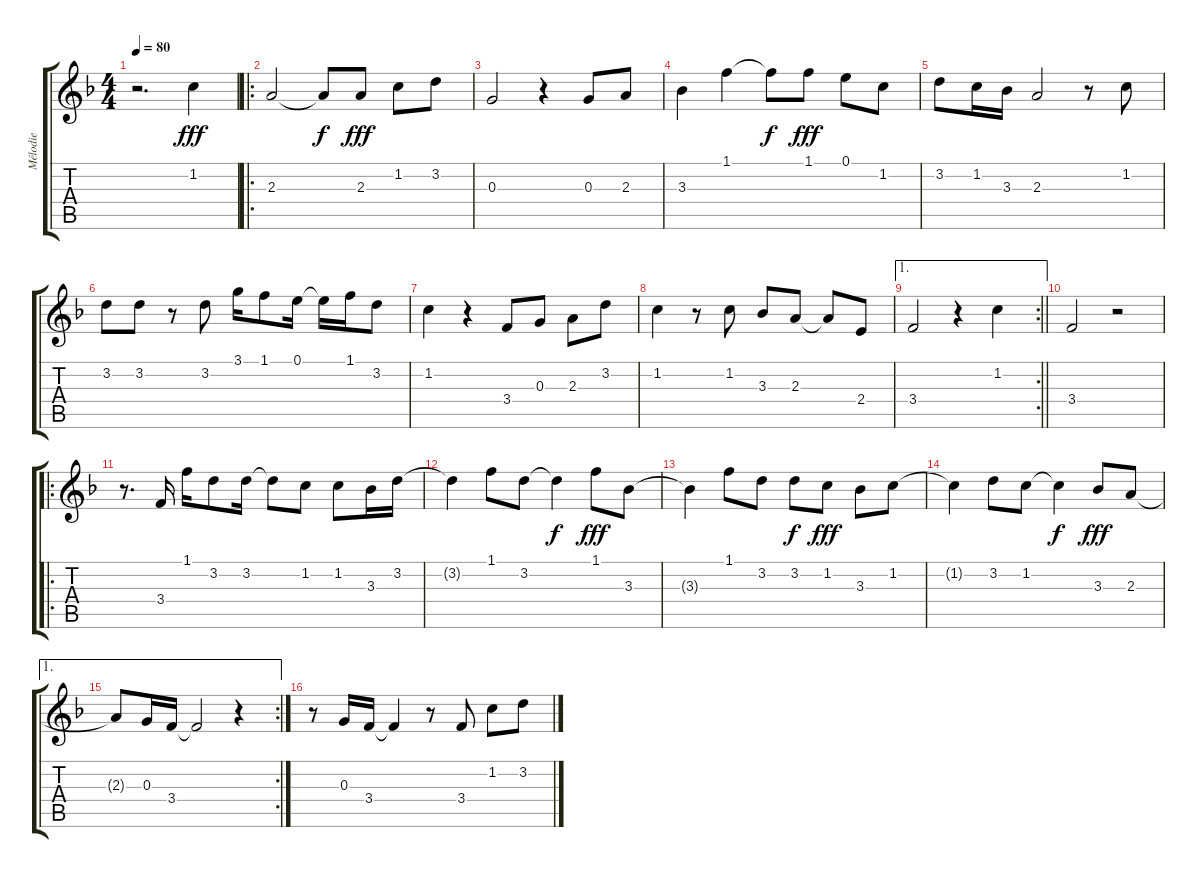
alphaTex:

\track ("Mélodie" "Mélodie") {instrument electricguitarjazz}
\staff {score tabs}
\tuning (E4 B3 G3 D3 A2 E2) {hide}
\ts (4 4)
\tempo 80
\clef g2
\ks f
r.2{d dy fff instrument electricguitarjazz} 1.2.4 |
\ro
2.3.2 2.3{t}.8{dy f} 2.3.8{dy fff} 1.2.8 3.2.8 |
0.3.2 r.4 0.3.8 2.3.8 |
3.3.4 1.1.4 1.1{t}.8{dy f} 1.1.8{dy fff} 0.1.8 1.2.8 |
3.2.8 1.2.16 3.3.16 2.3.2 r.8 1.2.8 |
3.2.8 3.2.8 r.8 3.2.8 3.1.16 1.1.8 0.1.16 0.1{t}.16 1.1.16 3.2.8 |
1.2.4 r.4 3.4.8 0.3.8 2.3.8 3.2.8 |
1.2.4 r.8 1.2.8 3.3.8 2.3.8 2.3{t}.8 2.4.8 |
\ae 1
\rc 2
\barLineRight lightlight
3.4.2 r.4 1.2.4 |
3.4.2 r.2 |
\ro
r.8{d} 3.4.16 1.1.16 3.2.8 3.2.16 3.2{t}.8 1.2.8 1.2.8 3.3.16 3.2.16 |
3.2{t}.4 1.1.8 3.2.8 3.2{t}.4{dy f} 1.1.8{dy fff} 3.3.8 |
3.3{t}.4 1.1.8 3.2.8 3.2.8{dy f} 1.2.8{dy fff} 3.3.8 1.2.8 |
1.2{t}.4 3.2.8 1.2.8 1.2{t}.4{dy f} 3.3.8{dy fff} 2.3.8 |
\ae 1
\rc 2
2.3{t}.8 0.3.16 3.4.16 3.4{t}.2 r.4 |
r.8 0.3.16 3.4.16 3.4{t}.4 r.8 3.4.8 1.2.8 3.2.8
